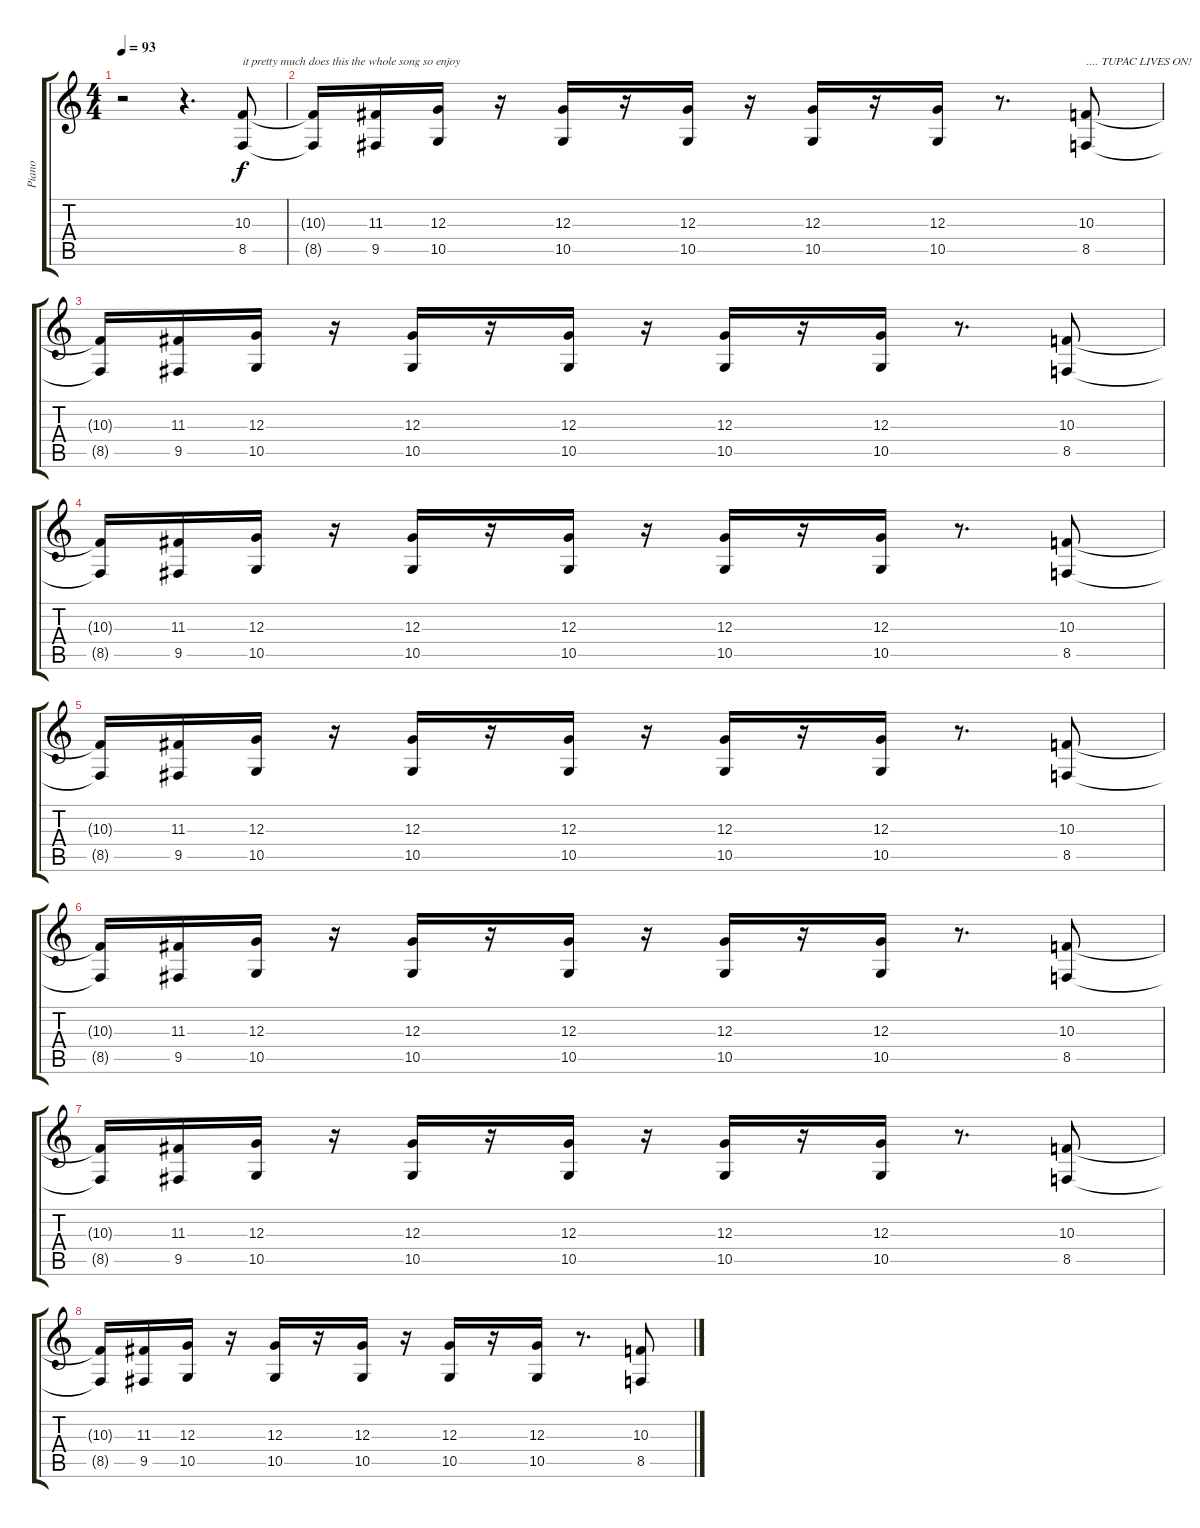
\track ("Piano" "Piano") {instrument acousticgrandpiano}
\staff {score tabs}
\tuning (E4 B3 G3 D3 A2 E2) {hide}
\ts (4 4)
\tempo 93
\clef g2
\ks c
r.2{dy f instrument acousticgrandpiano} r.4{d} (10.3 8.5).8{txt "it pretty much does this the whole song so enjoy"} |
(10.3{t} 8.5{t}).16 (11.3 9.5).16 (12.3 10.5).16 r.16 (12.3 10.5).16 r.16 (12.3 10.5).16 r.16 (12.3 10.5).16 r.16 (12.3 10.5).16 r.8{d} (10.3 8.5).8{txt ".... TUPAC LIVES ON!"} |
(10.3{t} 8.5{t}).16 (11.3 9.5).16 (12.3 10.5).16 r.16 (12.3 10.5).16 r.16 (12.3 10.5).16 r.16 (12.3 10.5).16 r.16 (12.3 10.5).16 r.8{d} (10.3 8.5).8 |
(10.3{t} 8.5{t}).16 (11.3 9.5).16 (12.3 10.5).16 r.16 (12.3 10.5).16 r.16 (12.3 10.5).16 r.16 (12.3 10.5).16 r.16 (12.3 10.5).16 r.8{d} (10.3 8.5).8 |
(10.3{t} 8.5{t}).16 (11.3 9.5).16 (12.3 10.5).16 r.16 (12.3 10.5).16 r.16 (12.3 10.5).16 r.16 (12.3 10.5).16 r.16 (12.3 10.5).16 r.8{d} (10.3 8.5).8 |
(10.3{t} 8.5{t}).16 (11.3 9.5).16 (12.3 10.5).16 r.16 (12.3 10.5).16 r.16 (12.3 10.5).16 r.16 (12.3 10.5).16 r.16 (12.3 10.5).16 r.8{d} (10.3 8.5).8 |
(10.3{t} 8.5{t}).16 (11.3 9.5).16 (12.3 10.5).16 r.16 (12.3 10.5).16 r.16 (12.3 10.5).16 r.16 (12.3 10.5).16 r.16 (12.3 10.5).16 r.8{d} (10.3 8.5).8 |
(10.3{t} 8.5{t}).16 (11.3 9.5).16 (12.3 10.5).16 r.16 (12.3 10.5).16 r.16 (12.3 10.5).16 r.16 (12.3 10.5).16 r.16 (12.3 10.5).16 r.8{d} (10.3 8.5).8
